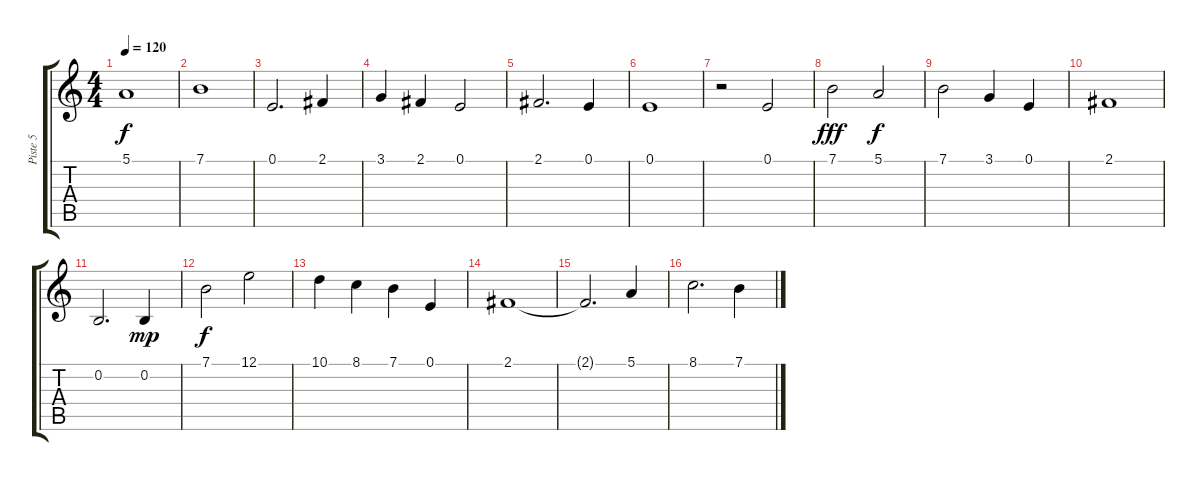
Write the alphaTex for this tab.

\track ("Piste 5" "Piste 5") {instrument stringensemble2}
\staff {score tabs}
\tuning (E4 B3 G3 D3 A2 E2) {hide}
\ts (4 4)
\tempo 120
\clef g2
\ks c
5.1.1{dy f} |
7.1.1 |
0.1.2{d} 2.1.4 |
3.1.4 2.1.4 0.1.2 |
2.1.2{d} 0.1.4 |
0.1.1 |
r.2 0.1.2 |
7.1.2{dy fff} 5.1.2{dy f} |
7.1.2 3.1.4 0.1.4 |
2.1.1 |
0.2.2{d} 0.2.4{dy mp} |
7.1.2{dy f} 12.1.2 |
10.1.4 8.1.4 7.1.4 0.1.4 |
2.1.1 |
2.1{t}.2{d} 5.1.4 |
8.1.2{d} 7.1.4
